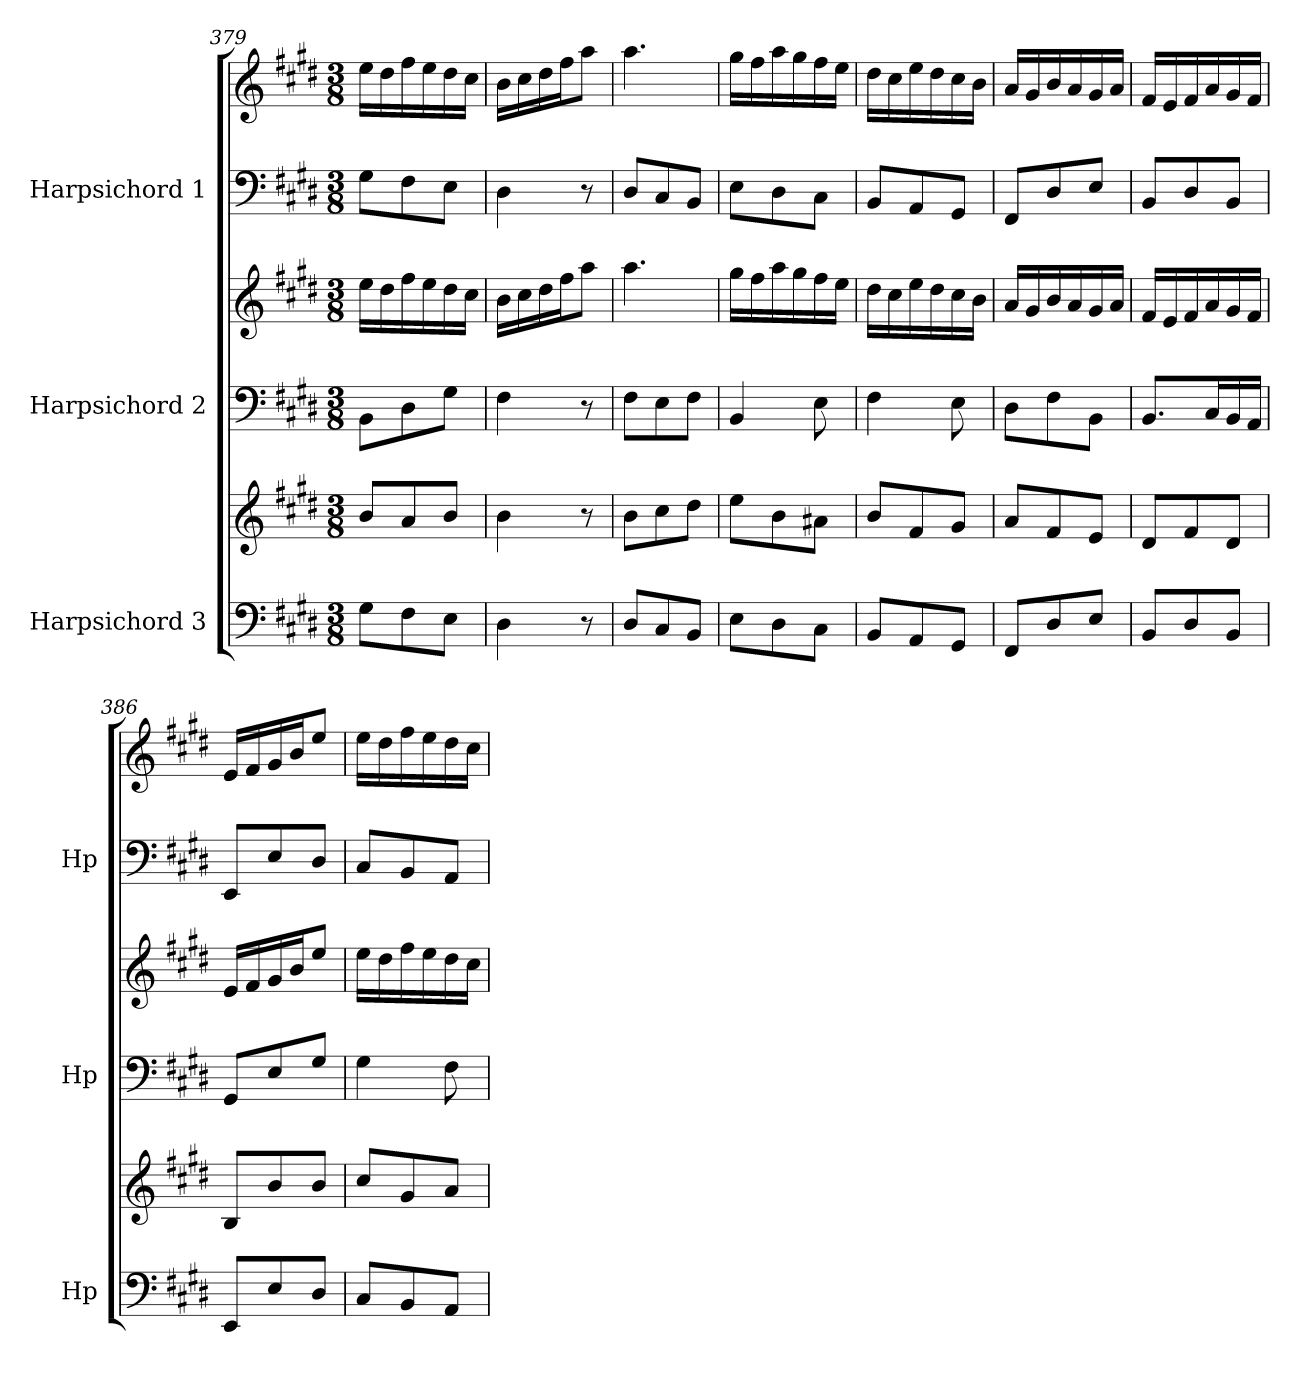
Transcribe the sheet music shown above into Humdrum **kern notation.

**kern	**kern	**kern	**kern	**kern	**kern
*part3	*part3	*part2	*part2	*part1	*part1
*staff6	*staff5	*staff4	*staff3	*staff2	*staff1
*I"Harpsichord 3	*	*I"Harpsichord 2	*	*I"Harpsichord 1	*
*I'Hp	*	*I'Hp	*	*I'Hp	*
*clefF4	*clefG2	*clefF4	*clefG2	*clefF4	*clefG2
*k[f#c#g#d#]	*k[f#c#g#d#]	*k[f#c#g#d#]	*k[f#c#g#d#]	*k[f#c#g#d#]	*k[f#c#g#d#]
*M3/8	*M3/8	*M3/8	*M3/8	*M3/8	*M3/8
=379	=379	=379	=379	=379	=379
8G#\L	8b/L	8BB\L	16ee\LL	8G#\L	16ee\LL
.	.	.	16dd#\	.	16dd#\
8F#\	8a/	8D#\	16ff#\	8F#\	16ff#\
.	.	.	16ee\	.	16ee\
8E\J	8b/J	8G#\J	16dd#\	8E\J	16dd#\
.	.	.	16cc#\JJ	.	16cc#\JJ
!!LO:LB:g=z
=380	=380	=380	=380	=380	=380
4D#\	4b\	4F#\	16b\LL	4D#\	16b\LL
.	.	.	16cc#\	.	16cc#\
.	.	.	16dd#\	.	16dd#\
.	.	.	16ff#\J	.	16ff#\J
8r	8r	8r	8aa\J	8r	8aa\J
=381	=381	=381	=381	=381	=381
8D#/L	8b\L	8F#\L	4.aa\	8D#/L	4.aa\
8C#/	8cc#\	8E\	.	8C#/	.
8BB/J	8dd#\J	8F#\J	.	8BB/J	.
=382	=382	=382	=382	=382	=382
8E\L	8ee\L	4BB/	16gg#\LL	8E\L	16gg#\LL
.	.	.	16ff#\	.	16ff#\
8D#\	8b\	.	16aa\	8D#\	16aa\
.	.	.	16gg#\	.	16gg#\
8C#\J	8a#X\J	8E\	16ff#\	8C#\J	16ff#\
.	.	.	16ee\JJ	.	16ee\JJ
=383	=383	=383	=383	=383	=383
8BB/L	8b/L	4F#\	16dd#\LL	8BB/L	16dd#\LL
.	.	.	16cc#\	.	16cc#\
8AA/	8f#/	.	16ee\	8AA/	16ee\
.	.	.	16dd#\	.	16dd#\
8GG#/J	8g#/J	8E\	16cc#\	8GG#/J	16cc#\
.	.	.	16b\JJ	.	16b\JJ
=384	=384	=384	=384	=384	=384
8FF#/L	8a/L	8D#\L	16a/LL	8FF#/L	16a/LL
.	.	.	16g#/	.	16g#/
8D#/	8f#/	8F#\	16b/	8D#/	16b/
.	.	.	16a/	.	16a/
8E/J	8e/J	8BB\J	16g#/	8E/J	16g#/
.	.	.	16a/JJ	.	16a/JJ
=385	=385	=385	=385	=385	=385
8BB/L	8d#/L	8.BB/L	16f#/LL	8BB/L	16f#/LL
.	.	.	16e/	.	16e/
8D#/	8f#/	.	16f#/	8D#/	16f#/
.	.	16C#/L	16a/	.	16a/
8BB/J	8d#/J	16BB/	16g#/	8BB/J	16g#/
.	.	16AA/JJ	16f#/JJ	.	16f#/JJ
=386	=386	=386	=386	=386	=386
8EE/L	8B/L	8GG#/L	16e/LL	8EE/L	16e/LL
.	.	.	16f#/	.	16f#/
8E/	8b/	8E/	16g#/	8E/	16g#/
.	.	.	16b/J	.	16b/J
8D#/J	8b/J	8G#/J	8ee/J	8D#/J	8ee/J
=387	=387	=387	=387	=387	=387
8C#/L	8cc#/L	4G#\	16ee\LL	8C#/L	16ee\LL
.	.	.	16dd#\	.	16dd#\
8BB/	8g#/	.	16ff#\	8BB/	16ff#\
.	.	.	16ee\	.	16ee\
8AA/J	8a/J	8F#\	16dd#\	8AA/J	16dd#\
.	.	.	16cc#\JJ	.	16cc#\JJ
=	=	=	=	=	=
*-	*-	*-	*-	*-	*-
